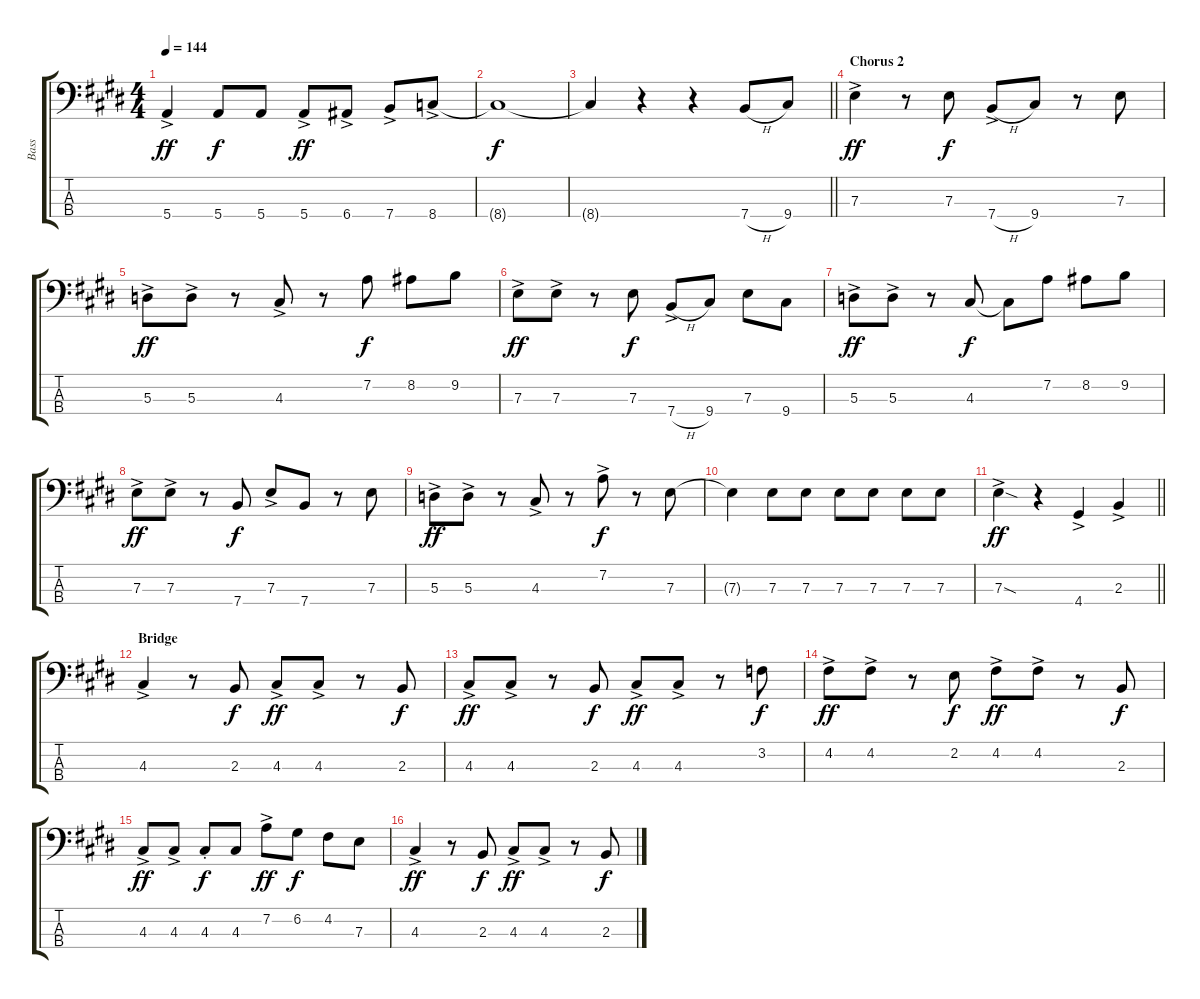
\track ("Bass" "Bass") {instrument electricbassfinger}
\staff {score tabs}
\tuning (G2 D2 A1 E1) {hide}
\ts (4 4)
\tempo 144
\clef f4
\ks c#minor
5.4{ac}.4{dy ff} 5.4.8{dy f} 5.4.8 5.4{ac}.8{dy ff} 6.4{ac}.8 7.4{ac}.8 8.4{ac}.8 |
8.4{t}.1{dy f} |
\barLineRight lightlight
8.4{t}.4 r.4 r.4 7.4{h}.8 9.4.8 |
\section ("" "Chorus 2")
7.3{ac}.4{dy ff} r.8 7.3.8{dy f} 7.4{h ac}.8 9.4.8 r.8 7.3.8 |
\ks e
5.3{ac}.8{dy ff} 5.3{ac}.8 r.8 4.3{ac}.8 r.8 7.2.8{dy f} 8.2.8 9.2.8 |
\ks c#minor
7.3{ac}.8{dy ff} 7.3{ac}.8 r.8 7.3.8{dy f} 7.4{h ac}.8 9.4.8 7.3.8 9.4.8 |
\ks e
5.3{ac}.8{dy ff} 5.3{ac}.8 r.8 4.3.8{dy f} 4.3{t}.8 7.2.8 8.2.8 9.2.8 |
\ks c#minor
7.3{ac}.8{dy ff} 7.3{ac}.8 r.8 7.4.8{dy f} 7.3{ac}.8 7.4.8 r.8 7.3.8 |
\ks e
5.3{ac}.8{dy ff} 5.3{ac}.8 r.8 4.3{ac}.8 r.8 7.2{ac}.8{dy f} r.8 7.3.8 |
\ks c#minor
7.3{t}.4 7.3.8 7.3.8 7.3.8 7.3.8 7.3.8 7.3.8 |
\barLineRight lightlight
\ks e
7.3{sod ac}.4{dy ff} r.4 4.4{ac}.4 2.3{ac}.4 |
\section ("" "Bridge")
\ks c#minor
4.3{ac}.4 r.8 2.3.8{dy f} 4.3{ac}.8{dy ff} 4.3{ac}.8 r.8 2.3.8{dy f} |
4.3{ac}.8{dy ff} 4.3{ac}.8 r.8 2.3.8{dy f} 4.3{ac}.8{dy ff} 4.3{ac}.8 r.8 3.2.8{dy f} |
4.2{ac}.8{dy ff} 4.2{ac}.8 r.8 2.2.8{dy f} 4.2{ac}.8{dy ff} 4.2{ac}.8 r.8 2.3.8{dy f} |
\ks e
4.3{ac}.8{dy ff} 4.3{ac}.8 4.3{st}.8{dy f} 4.3.8 7.2{ac}.8{dy ff} 6.2.8{dy f} 4.2.8 7.3.8 |
\ks c#minor
4.3{ac}.4{dy ff} r.8 2.3.8{dy f} 4.3{ac}.8{dy ff} 4.3{ac}.8 r.8 2.3.8{dy f}
